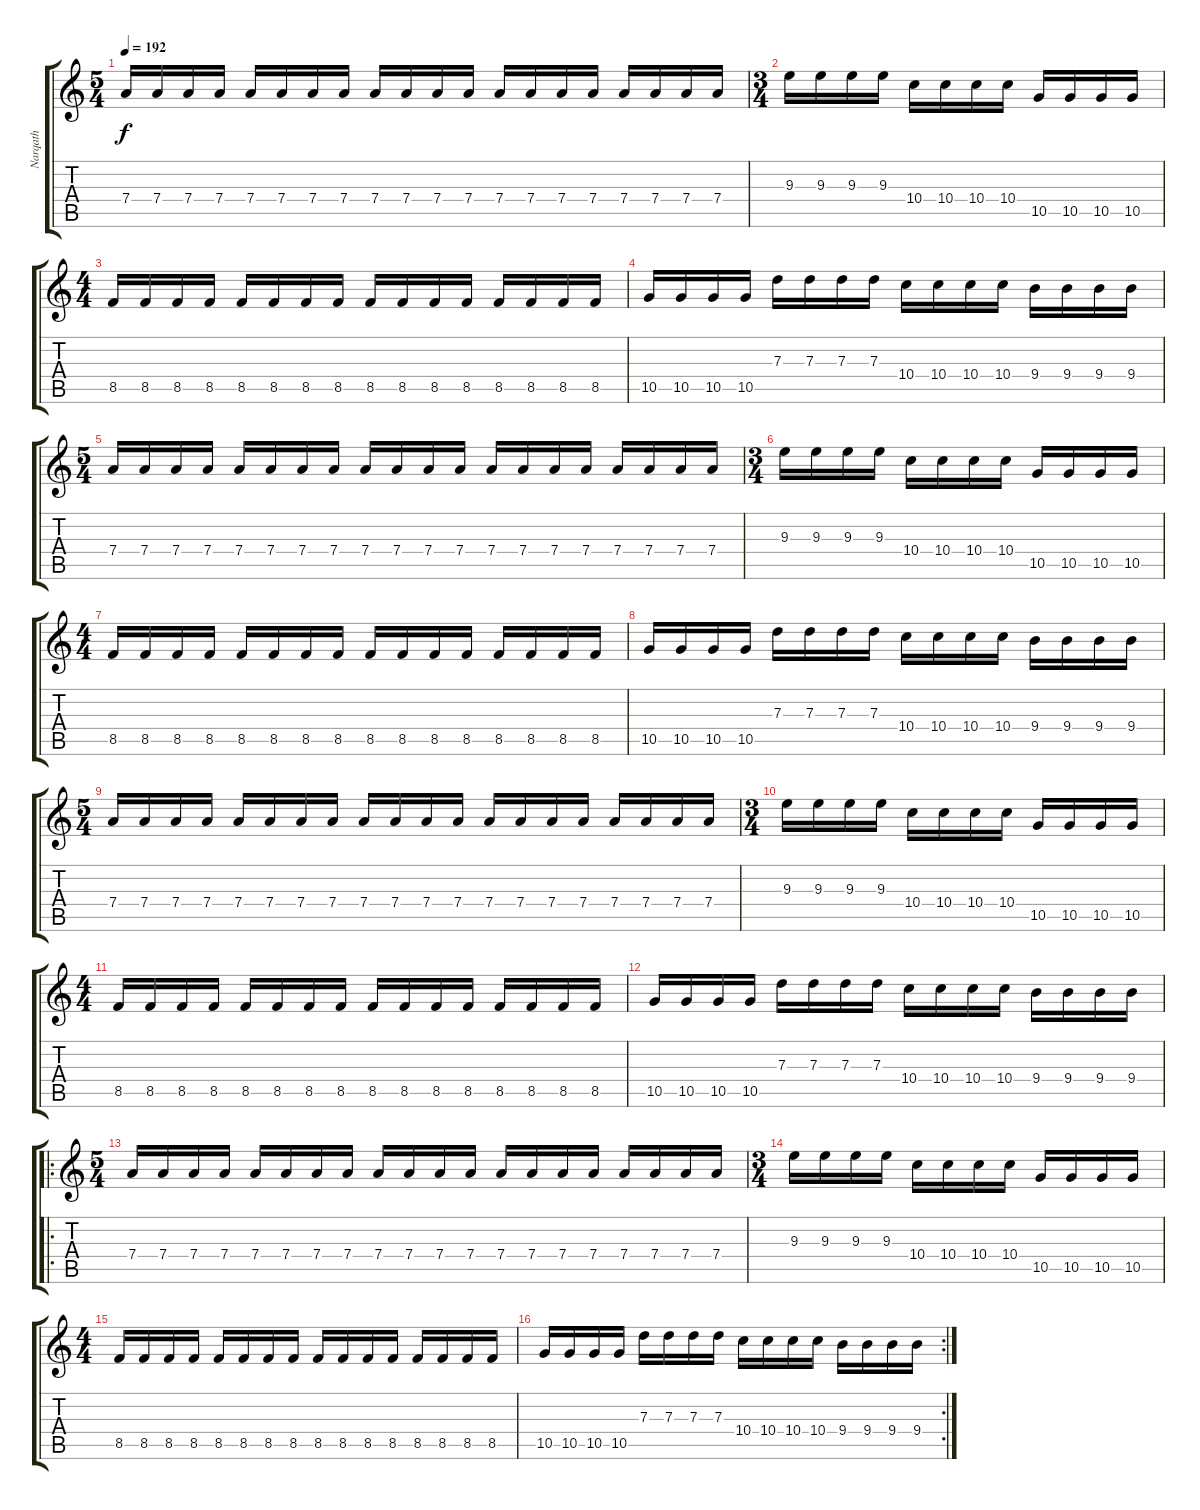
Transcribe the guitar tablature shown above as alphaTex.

\track ("Narqath" "Narqath") {instrument distortionguitar}
\staff {score tabs}
\tuning (E4 B3 G3 D3 A2 E2) {hide}
\ts (5 4)
\tempo 192
\clef g2
\ks c
7.4.16{dy f instrument distortionguitar} 7.4.16 7.4.16 7.4.16 7.4.16 7.4.16 7.4.16 7.4.16 7.4.16 7.4.16 7.4.16 7.4.16 7.4.16 7.4.16 7.4.16 7.4.16 7.4.16 7.4.16 7.4.16 7.4.16 |
\ts (3 4)
9.3.16 9.3.16 9.3.16 9.3.16 10.4.16 10.4.16 10.4.16 10.4.16 10.5.16 10.5.16 10.5.16 10.5.16 |
\ts (4 4)
8.5.16 8.5.16 8.5.16 8.5.16 8.5.16 8.5.16 8.5.16 8.5.16 8.5.16 8.5.16 8.5.16 8.5.16 8.5.16 8.5.16 8.5.16 8.5.16 |
10.5.16 10.5.16 10.5.16 10.5.16 7.3.16 7.3.16 7.3.16 7.3.16 10.4.16 10.4.16 10.4.16 10.4.16 9.4.16 9.4.16 9.4.16 9.4.16 |
\ts (5 4)
7.4.16 7.4.16 7.4.16 7.4.16 7.4.16 7.4.16 7.4.16 7.4.16 7.4.16 7.4.16 7.4.16 7.4.16 7.4.16 7.4.16 7.4.16 7.4.16 7.4.16 7.4.16 7.4.16 7.4.16 |
\ts (3 4)
9.3.16 9.3.16 9.3.16 9.3.16 10.4.16 10.4.16 10.4.16 10.4.16 10.5.16 10.5.16 10.5.16 10.5.16 |
\ts (4 4)
8.5.16 8.5.16 8.5.16 8.5.16 8.5.16 8.5.16 8.5.16 8.5.16 8.5.16 8.5.16 8.5.16 8.5.16 8.5.16 8.5.16 8.5.16 8.5.16 |
10.5.16 10.5.16 10.5.16 10.5.16 7.3.16 7.3.16 7.3.16 7.3.16 10.4.16 10.4.16 10.4.16 10.4.16 9.4.16 9.4.16 9.4.16 9.4.16 |
\ts (5 4)
7.4.16 7.4.16 7.4.16 7.4.16 7.4.16 7.4.16 7.4.16 7.4.16 7.4.16 7.4.16 7.4.16 7.4.16 7.4.16 7.4.16 7.4.16 7.4.16 7.4.16 7.4.16 7.4.16 7.4.16 |
\ts (3 4)
9.3.16 9.3.16 9.3.16 9.3.16 10.4.16 10.4.16 10.4.16 10.4.16 10.5.16 10.5.16 10.5.16 10.5.16 |
\ts (4 4)
8.5.16 8.5.16 8.5.16 8.5.16 8.5.16 8.5.16 8.5.16 8.5.16 8.5.16 8.5.16 8.5.16 8.5.16 8.5.16 8.5.16 8.5.16 8.5.16 |
10.5.16 10.5.16 10.5.16 10.5.16 7.3.16 7.3.16 7.3.16 7.3.16 10.4.16 10.4.16 10.4.16 10.4.16 9.4.16 9.4.16 9.4.16 9.4.16 |
\ro
\ts (5 4)
7.4.16 7.4.16 7.4.16 7.4.16 7.4.16 7.4.16 7.4.16 7.4.16 7.4.16 7.4.16 7.4.16 7.4.16 7.4.16 7.4.16 7.4.16 7.4.16 7.4.16 7.4.16 7.4.16 7.4.16 |
\ts (3 4)
9.3.16 9.3.16 9.3.16 9.3.16 10.4.16 10.4.16 10.4.16 10.4.16 10.5.16 10.5.16 10.5.16 10.5.16 |
\ts (4 4)
8.5.16 8.5.16 8.5.16 8.5.16 8.5.16 8.5.16 8.5.16 8.5.16 8.5.16 8.5.16 8.5.16 8.5.16 8.5.16 8.5.16 8.5.16 8.5.16 |
\rc 2
10.5.16 10.5.16 10.5.16 10.5.16 7.3.16 7.3.16 7.3.16 7.3.16 10.4.16 10.4.16 10.4.16 10.4.16 9.4.16 9.4.16 9.4.16 9.4.16
